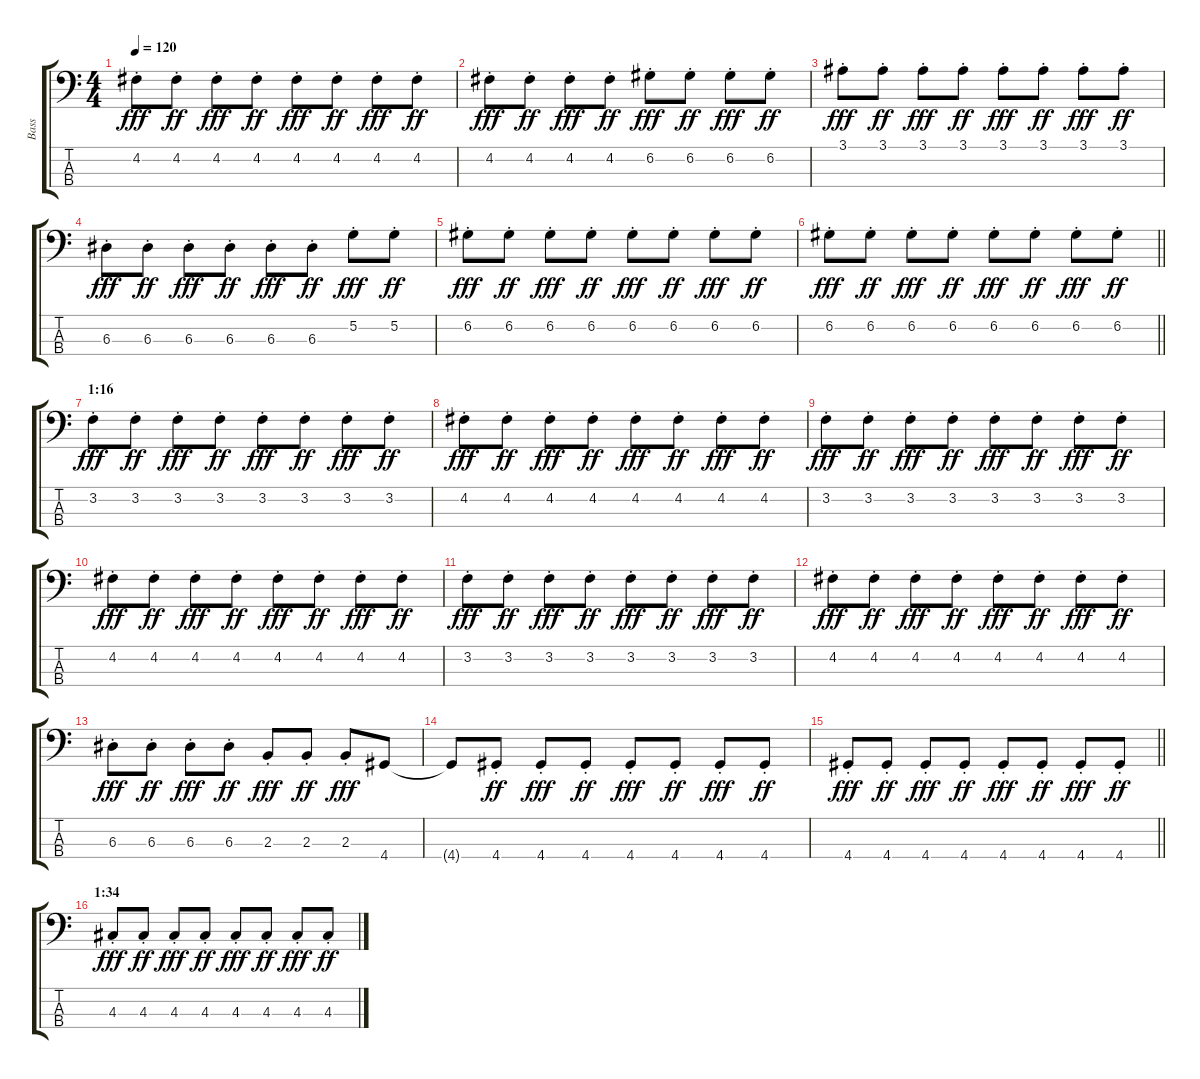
\track ("Bass" "Bass") {instrument electricbassfinger}
\staff {score tabs}
\tuning (G2 D2 A1 E1) {hide}
\ts (4 4)
\tempo 120
\clef f4
\ks c
4.2{st}.8{dy fff} 4.2{st}.8{dy ff} 4.2{st}.8{dy fff} 4.2{st}.8{dy ff} 4.2{st}.8{dy fff} 4.2{st}.8{dy ff} 4.2{st}.8{dy fff} 4.2{st}.8{dy ff} |
4.2{st}.8{dy fff} 4.2{st}.8{dy ff} 4.2{st}.8{dy fff} 4.2{st}.8{dy ff} 6.2{st}.8{dy fff} 6.2{st}.8{dy ff} 6.2{st}.8{dy fff} 6.2{st}.8{dy ff} |
3.1{st}.8{dy fff} 3.1{st}.8{dy ff} 3.1{st}.8{dy fff} 3.1{st}.8{dy ff} 3.1{st}.8{dy fff} 3.1{st}.8{dy ff} 3.1{st}.8{dy fff} 3.1{st}.8{dy ff} |
6.3{st}.8{dy fff} 6.3{st}.8{dy ff} 6.3{st}.8{dy fff} 6.3{st}.8{dy ff} 6.3{st}.8{dy fff} 6.3{st}.8{dy ff} 5.2{st}.8{dy fff} 5.2{st}.8{dy ff} |
6.2{st}.8{dy fff} 6.2{st}.8{dy ff} 6.2{st}.8{dy fff} 6.2{st}.8{dy ff} 6.2{st}.8{dy fff} 6.2{st}.8{dy ff} 6.2{st}.8{dy fff} 6.2{st}.8{dy ff} |
\barLineRight lightlight
6.2{st}.8{dy fff} 6.2{st}.8{dy ff} 6.2{st}.8{dy fff} 6.2{st}.8{dy ff} 6.2{st}.8{dy fff} 6.2{st}.8{dy ff} 6.2{st}.8{dy fff} 6.2{st}.8{dy ff} |
\section ("" "1:16")
3.2{st}.8{dy fff} 3.2{st}.8{dy ff} 3.2{st}.8{dy fff} 3.2{st}.8{dy ff} 3.2{st}.8{dy fff} 3.2{st}.8{dy ff} 3.2{st}.8{dy fff} 3.2{st}.8{dy ff} |
4.2{st}.8{dy fff} 4.2{st}.8{dy ff} 4.2{st}.8{dy fff} 4.2{st}.8{dy ff} 4.2{st}.8{dy fff} 4.2{st}.8{dy ff} 4.2{st}.8{dy fff} 4.2{st}.8{dy ff} |
3.2{st}.8{dy fff} 3.2{st}.8{dy ff} 3.2{st}.8{dy fff} 3.2{st}.8{dy ff} 3.2{st}.8{dy fff} 3.2{st}.8{dy ff} 3.2{st}.8{dy fff} 3.2{st}.8{dy ff} |
4.2{st}.8{dy fff} 4.2{st}.8{dy ff} 4.2{st}.8{dy fff} 4.2{st}.8{dy ff} 4.2{st}.8{dy fff} 4.2{st}.8{dy ff} 4.2{st}.8{dy fff} 4.2{st}.8{dy ff} |
3.2{st}.8{dy fff} 3.2{st}.8{dy ff} 3.2{st}.8{dy fff} 3.2{st}.8{dy ff} 3.2{st}.8{dy fff} 3.2{st}.8{dy ff} 3.2{st}.8{dy fff} 3.2{st}.8{dy ff} |
4.2{st}.8{dy fff} 4.2{st}.8{dy ff} 4.2{st}.8{dy fff} 4.2{st}.8{dy ff} 4.2{st}.8{dy fff} 4.2{st}.8{dy ff} 4.2{st}.8{dy fff} 4.2{st}.8{dy ff} |
6.3{st}.8{dy fff} 6.3{st}.8{dy ff} 6.3{st}.8{dy fff} 6.3{st}.8{dy ff} 2.3{st}.8{dy fff} 2.3{st}.8{dy ff} 2.3{st}.8{dy fff} 4.4.8 |
4.4{t}.8 4.4{st}.8{dy ff} 4.4{st}.8{dy fff} 4.4{st}.8{dy ff} 4.4{st}.8{dy fff} 4.4{st}.8{dy ff} 4.4{st}.8{dy fff} 4.4{st}.8{dy ff} |
\barLineRight lightlight
4.4{st}.8{dy fff} 4.4{st}.8{dy ff} 4.4{st}.8{dy fff} 4.4{st}.8{dy ff} 4.4{st}.8{dy fff} 4.4{st}.8{dy ff} 4.4{st}.8{dy fff} 4.4{st}.8{dy ff} |
\section ("" "1:34")
4.3{st}.8{dy fff} 4.3{st}.8{dy ff} 4.3{st}.8{dy fff} 4.3{st}.8{dy ff} 4.3{st}.8{dy fff} 4.3{st}.8{dy ff} 4.3{st}.8{dy fff} 4.3{st}.8{dy ff}
